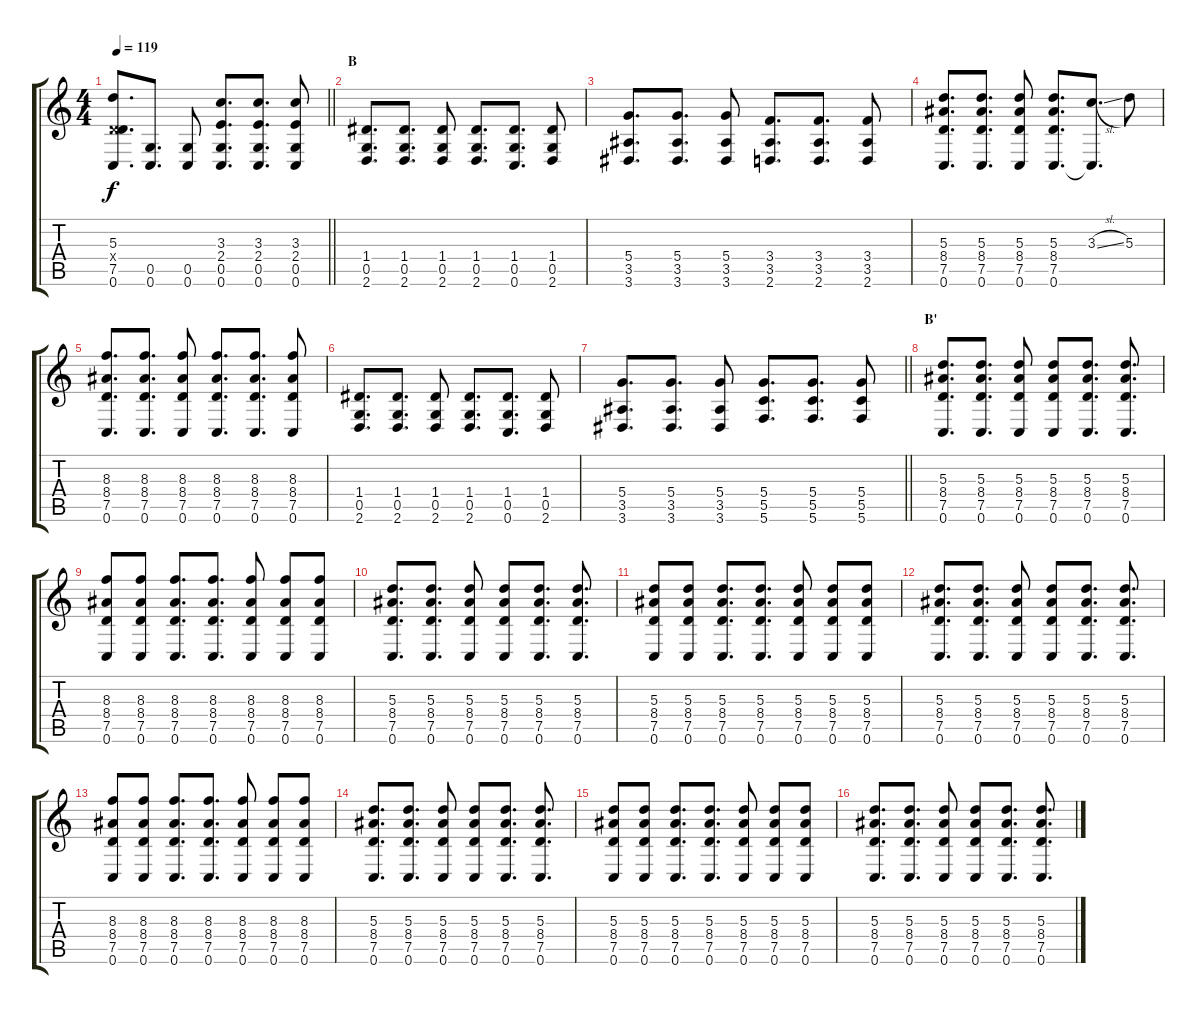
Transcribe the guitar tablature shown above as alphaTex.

\track "" {instrument acousticguitarsteel}
\staff {score tabs}
\tuning (G4 E4 A3 D3 G2 C2) {hide}
\ts (4 4)
\tempo 119
\clef g2
\barLineRight lightlight
\ks c
(5.3 0.4{x} 7.5 0.6).8{d dy f} (0.5 0.6).8{d} (0.5 0.6).8 (3.3 2.4 0.5 0.6).8{d} (3.3 2.4 0.5 0.6).8{d} (3.3 2.4 0.5 0.6).8 |
\section ("" "B")
(1.4 0.5 2.6).8{d} (1.4 0.5 2.6).8{d} (1.4 0.5 2.6).8 (1.4 0.5 2.6).8{d} (1.4 0.5 0.6).8{d} (1.4 0.5 2.6).8 |
(5.4 3.5 3.6).8{d} (5.4 3.5 3.6).8{d} (5.4 3.5 3.6).8 (3.4 3.5 2.6).8{d} (3.4 3.5 2.6).8{d} (3.4 3.5 2.6).8 |
(5.3 8.4 7.5 0.6).8{d} (5.3 8.4 7.5 0.6).8{d} (5.3 8.4 7.5 0.6).8 (5.3 8.4 7.5 0.6).8{d} (3.3{sl} 0.6{t}).8{d} 5.3.8 |
(8.3 8.4 7.5 0.6).8{d} (8.3 8.4 7.5 0.6).8{d} (8.3 8.4 7.5 0.6).8 (8.3 8.4 7.5 0.6).8{d} (8.3 8.4 7.5 0.6).8{d} (8.3 8.4 7.5 0.6).8 |
(1.4 0.5 2.6).8{d} (1.4 0.5 2.6).8{d} (1.4 0.5 2.6).8 (1.4 0.5 2.6).8{d} (1.4 0.5 0.6).8{d} (1.4 0.5 2.6).8 |
\barLineRight lightlight
(5.4 3.5 3.6).8{d} (5.4 3.5 3.6).8{d} (5.4 3.5 3.6).8 (5.4 5.5 5.6).8{d} (5.4 5.5 5.6).8{d} (5.4 5.5 5.6).8 |
\section ("" "B'")
(5.3 8.4 7.5 0.6).8{d} (5.3 8.4 7.5 0.6).8{d} (5.3 8.4 7.5 0.6).8 (5.3 8.4 7.5 0.6).8 (5.3 8.4 7.5 0.6).8{d} (5.3 8.4 7.5 0.6).8{d} |
(8.3 8.4 7.5 0.6).8 (8.3 8.4 7.5 0.6).8 (8.3 8.4 7.5 0.6).8{d} (8.3 8.4 7.5 0.6).8{d} (8.3 8.4 7.5 0.6).8 (8.3 8.4 7.5 0.6).8 (8.3 8.4 7.5 0.6).8 |
(5.3 8.4 7.5 0.6).8{d} (5.3 8.4 7.5 0.6).8{d} (5.3 8.4 7.5 0.6).8 (5.3 8.4 7.5 0.6).8 (5.3 8.4 7.5 0.6).8{d} (5.3 8.4 7.5 0.6).8{d} |
(5.3 8.4 7.5 0.6).8 (5.3 8.4 7.5 0.6).8 (5.3 8.4 7.5 0.6).8{d} (5.3 8.4 7.5 0.6).8{d} (5.3 8.4 7.5 0.6).8 (5.3 8.4 7.5 0.6).8 (5.3 8.4 7.5 0.6).8 |
(5.3 8.4 7.5 0.6).8{d} (5.3 8.4 7.5 0.6).8{d} (5.3 8.4 7.5 0.6).8 (5.3 8.4 7.5 0.6).8 (5.3 8.4 7.5 0.6).8{d} (5.3 8.4 7.5 0.6).8{d} |
(8.3 8.4 7.5 0.6).8 (8.3 8.4 7.5 0.6).8 (8.3 8.4 7.5 0.6).8{d} (8.3 8.4 7.5 0.6).8{d} (8.3 8.4 7.5 0.6).8 (8.3 8.4 7.5 0.6).8 (8.3 8.4 7.5 0.6).8 |
(5.3 8.4 7.5 0.6).8{d} (5.3 8.4 7.5 0.6).8{d} (5.3 8.4 7.5 0.6).8 (5.3 8.4 7.5 0.6).8 (5.3 8.4 7.5 0.6).8{d} (5.3 8.4 7.5 0.6).8{d} |
(5.3 8.4 7.5 0.6).8 (5.3 8.4 7.5 0.6).8 (5.3 8.4 7.5 0.6).8{d} (5.3 8.4 7.5 0.6).8{d} (5.3 8.4 7.5 0.6).8 (5.3 8.4 7.5 0.6).8 (5.3 8.4 7.5 0.6).8 |
(5.3 8.4 7.5 0.6).8{d} (5.3 8.4 7.5 0.6).8{d} (5.3 8.4 7.5 0.6).8 (5.3 8.4 7.5 0.6).8 (5.3 8.4 7.5 0.6).8{d} (5.3 8.4 7.5 0.6).8{d}
